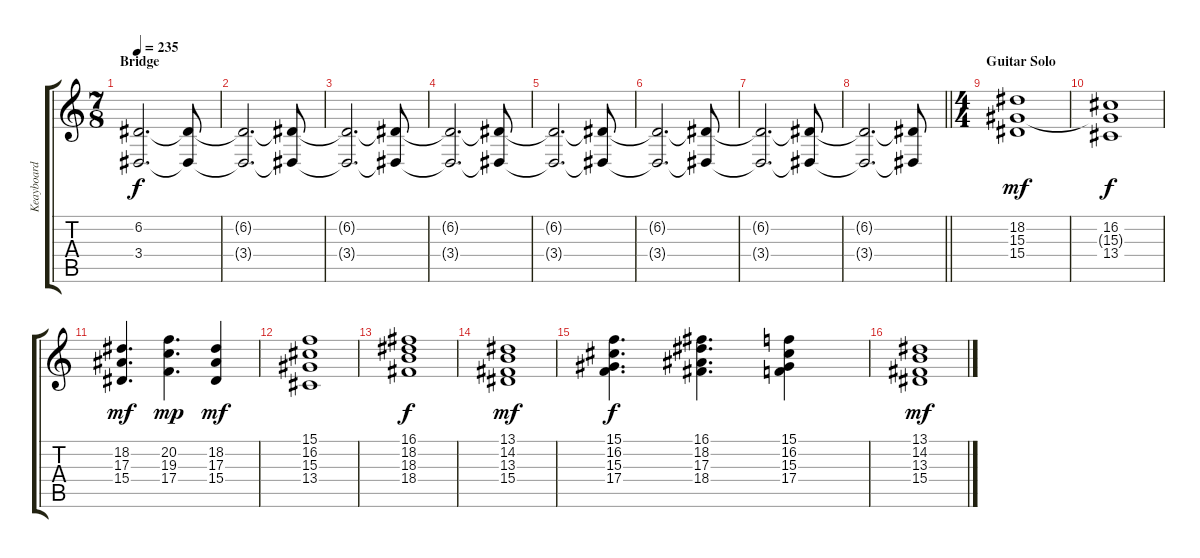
\track ("Keayboard (Rythm)" "Keayboard ") {instrument stringensemble2}
\staff {score tabs}
\tuning (D4 A3 F3 C3 G2 C2) {hide}
\ts (7 8)
\section ("" "Bridge")
\tempo 235
\clef g2
\ks c
(6.2 3.4).2{d dy f volume 5 balance 4 instrument stringensemble2} (6.2{t} 3.4{t}).8 |
(6.2{t} 3.4{t}).2{d} (6.2{t} 3.4{t}).8 |
(6.2{t} 3.4{t}).2{d} (6.2{t} 3.4{t}).8 |
(6.2{t} 3.4{t}).2{d} (6.2{t} 3.4{t}).8 |
(6.2{t} 3.4{t}).2{d volume 3} (6.2{t} 3.4{t}).8 |
(6.2{t} 3.4{t}).2{d} (6.2{t} 3.4{t}).8 |
(6.2{t} 3.4{t}).2{d} (6.2{t} 3.4{t}).8 |
\barLineRight lightlight
(6.2{t} 3.4{t}).2{d} (6.2{t} 3.4{t}).8 |
\ts (4 4)
\section ("" "Guitar Solo")
(18.2 15.3 15.4).1{dy mf volume 7 balance 0 instrument stringensemble2} |
(16.2 15.3{t} 13.4).1{dy f} |
(18.2 17.3 15.4).4{d dy mf} (20.2 19.3 17.4).4{d dy mp} (18.2 17.3 15.4).4{dy mf} |
(15.1 16.2 15.3 13.4).1 |
(16.1 18.2 18.3 18.4).1{dy f} |
(13.1 14.2 13.3 15.4).1{dy mf} |
(15.1 16.2 15.3 17.4).4{d dy f} (16.1 18.2 17.3 18.4).4{d} (15.1 16.2 15.3 17.4).4 |
(13.1 14.2 13.3 15.4).1{dy mf}
